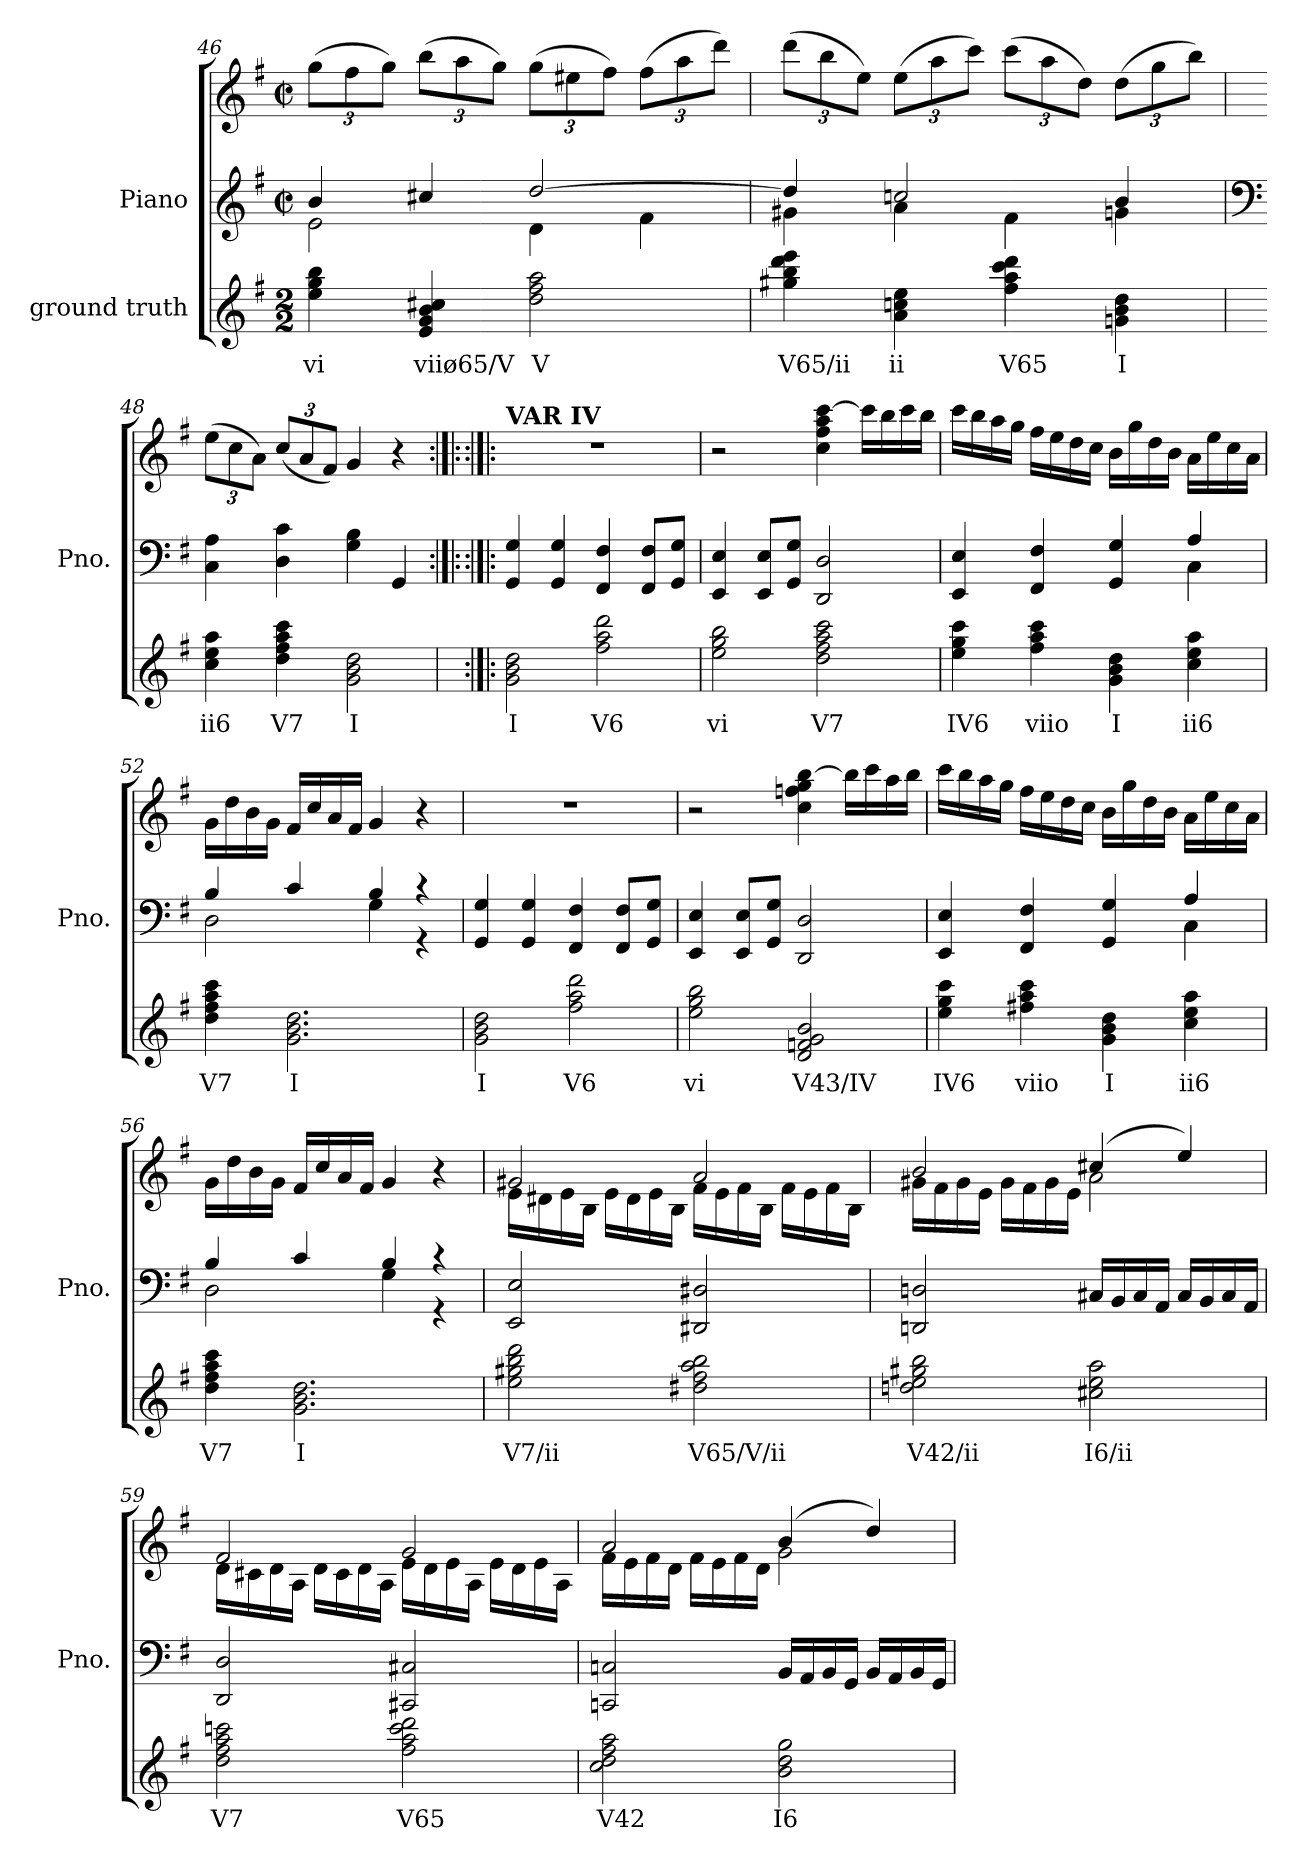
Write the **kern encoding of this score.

**kern	**text	**kern	**kern
*part2	*part2	*part1	*part1
*staff3	*staff3	*staff2	*staff1
*I"ground truth	*	*I"Piano	*
*	*	*I'Pno.	*
!!LO:LB:g=z
*	*	*clefG2	*clefG2
*k[f#]	*	*k[f#]	*k[f#]
*G:	*	*G:	*G:
*M2/2	*	*M2/2	*M2/2
*	*	*met(c|)	*met(c|)
=46	=46	=46	=46
*	*	*^	*
*	*	*	*	*Xbrackettup
4ee 4gg 4bb	vi	4b/	2e\	(>12gg\L
.	.	.	.	12ff#\
.	.	.	.	12gg\J)
4e 4g 4b 4cc#X	viiø65/V	4cc#X/	.	(>12bb\L
.	.	.	.	12aa\
.	.	.	.	12gg\J)
2dd 2ff# 2aa	V	[2dd/	4d\	(>12gg\L
.	.	.	.	12ee#X\
.	.	.	.	12ff#\J)
.	.	.	4f#\	(>12ff#\L
.	.	.	.	12aa\
.	.	.	.	12ddd\J)
=47	=47	=47	=47	=47
4gg#X 4bb 4ddd 4eee	V65/ii	4dd/]	4g#X\	(>12ddd\L
.	.	.	.	12bb\
.	.	.	.	12ee\J)
4a 4ccn 4ee	ii	2ccn/	4a\	(>12ee\L
.	.	.	.	12aa\
.	.	.	.	12ccc\J)
4ff# 4aa 4ccc 4ddd	V65	.	4f#\	(>12ccc\L
.	.	.	.	12aa\
.	.	.	.	12dd\J)
4gn 4b 4dd	I	4b/	4gn\	(>12dd\L
.	.	.	.	12gg\
.	.	.	.	12bb\J)
*	*	*v	*v	*
=48	=48	=48	=48
*	*	*clefF4	*
4cc 4ee 4aa	ii6	4C\ 4A\	(>12ee\L
.	.	.	12cc\
.	.	.	12a\J)
4dd 4ff# 4aa 4ccc	V7	4D\ 4c\	(<12cc/L
.	.	.	12a/
.	.	.	12f#/J)
2g 2b 2dd	I	4G\ 4B\	4g/
.	.	4GG/	4r
=49	=49:|!|:	=49:|!|:	=49:|!|:
!	!	!	!LO:TX:a:B:t=VAR IV
2g 2b 2dd	I	4GG/ 4G/	1r
.	.	4GG/ 4G/	.
2ff# 2aa 2ddd	V6	4FF#/ 4F#/	.
.	.	8FF#/ 8F#/L	.
.	.	8GG/ 8G/J	.
!!LO:LB:g=z
=50	=50	=50	=50
2ee 2gg 2bb	vi	4EE/ 4E/	2r
.	.	8EE/ 8E/L	.
.	.	8GG/ 8G/J	.
2dd 2ff# 2aa 2ccc	V7	2DD/ 2D/	4cc\ 4ff#\ 4aa\ [4ccc\
.	.	.	16ccc\LL]
.	.	.	16bb\
.	.	.	16ccc\
.	.	.	16bb\JJ
=51	=51	=51	=51
*	*	*^	*
4ee 4gg 4ccc	IV6	4EE/ 4E/	2.ryy	16ccc\LL
.	.	.	.	16bb\
.	.	.	.	16aa\
.	.	.	.	16gg\JJ
4ff# 4aa 4ccc	viio	4FF#/ 4F#/	.	16ff#\LL
.	.	.	.	16ee\
.	.	.	.	16dd\
.	.	.	.	16cc\JJ
4g 4b 4dd	I	4GG/ 4G/	.	16b\LL
.	.	.	.	16gg\
.	.	.	.	16dd\
.	.	.	.	16b\JJ
4cc 4ee 4aa	ii6	4A/	4C\	16a\LL
.	.	.	.	16ee\
.	.	.	.	16cc\
.	.	.	.	16a\JJ
=52	=52	=52	=52	=52
4dd 4ff# 4aa 4ccc	V7	4B/	2D\	16g\LL
.	.	.	.	16dd\
.	.	.	.	16b\
.	.	.	.	16g\JJ
2.g 2.b 2.dd	I	4c/	.	16f#/LL
.	.	.	.	16cc/
.	.	.	.	16a/
.	.	.	.	16f#/JJ
.	.	4B/	4G\	4g/
.	.	4r	4r	4r
*	*	*v	*v	*
=53	=53	=53	=53
2g 2b 2dd	I	4GG/ 4G/	1r
.	.	4GG/ 4G/	.
2ff# 2aa 2ddd	V6	4FF#/ 4F#/	.
.	.	8FF#/ 8F#/L	.
.	.	8GG/ 8G/J	.
!!LO:PB:g=z
=54	=54	=54	=54
2ee 2gg 2bb	vi	4EE/ 4E/	2r
.	.	8EE/ 8E/L	.
.	.	8GG/ 8G/J	.
2d 2fn 2g 2b	V43/IV	2DD/ 2D/	4cc\ 4ffn\ 4gg\ [4bb\
.	.	.	16bb\LL]
.	.	.	16ccc\
.	.	.	16aa\
.	.	.	16bb\JJ
=55	=55	=55	=55
*	*	*^	*
4ee 4gg 4ccc	IV6	4EE/ 4E/	2.ryy	16ccc\LL
.	.	.	.	16bb\
.	.	.	.	16aa\
.	.	.	.	16gg\JJ
4ff#X 4aa 4ccc	viio	4FF#/ 4F#/	.	16ff#\LL
.	.	.	.	16ee\
.	.	.	.	16dd\
.	.	.	.	16cc\JJ
4g 4b 4dd	I	4GG/ 4G/	.	16b\LL
.	.	.	.	16gg\
.	.	.	.	16dd\
.	.	.	.	16b\JJ
4cc 4ee 4aa	ii6	4A/	4C\	16a\LL
.	.	.	.	16ee\
.	.	.	.	16cc\
.	.	.	.	16a\JJ
=56	=56	=56	=56	=56
4dd 4ff# 4aa 4ccc	V7	4B/	2D\	16g\LL
.	.	.	.	16dd\
.	.	.	.	16b\
.	.	.	.	16g\JJ
2.g 2.b 2.dd	I	4c/	.	16f#/LL
.	.	.	.	16cc/
.	.	.	.	16a/
.	.	.	.	16f#/JJ
.	.	4B/	4G\	4g/
.	.	4r	4r	4r
*	*	*v	*v	*
!!LO:LB:g=z
=57	=57	=57	=57
*	*	*	*^
2ee 2gg#X 2bb 2ddd	V7/ii	2EE/ 2E/	2g#X/	16e\LL
.	.	.	.	16d#X\
.	.	.	.	16e\
.	.	.	.	16B\JJ
.	.	.	.	16e\LL
.	.	.	.	16d#\
.	.	.	.	16e\
.	.	.	.	16B\JJ
2dd#X 2ff# 2aa 2bb	V65/V/ii	2DD#X/ 2D#X/	2a/	16f#\LL
.	.	.	.	16e\
.	.	.	.	16f#\
.	.	.	.	16B\JJ
.	.	.	.	16f#\LL
.	.	.	.	16e\
.	.	.	.	16f#\
.	.	.	.	16B\JJ
=58	=58	=58	=58	=58
2ddn 2ee 2gg#X 2bb	V42/ii	2DDn/ 2Dn/	2b/	16g#X\LL
.	.	.	.	16f#\
.	.	.	.	16g#\
.	.	.	.	16e\JJ
.	.	.	.	16g#\LL
.	.	.	.	16f#\
.	.	.	.	16g#\
.	.	.	.	16e\JJ
2cc#X 2ee 2aa	I6/ii	16C#X/LL	(>4cc#X/	2a\
.	.	16BB/	.	.
.	.	16C#/	.	.
.	.	16AA/JJ	.	.
.	.	16C#/LL	4ee/)	.
.	.	16BB/	.	.
.	.	16C#/	.	.
.	.	16AA/JJ	.	.
!!LO:LB:g=z	!!
=59	=59	=59	=59	=59
2dd 2ff# 2aa 2cccn	V7	2DD/ 2D/	2f#/	16d\LL
.	.	.	.	16c#X\
.	.	.	.	16d\
.	.	.	.	16A\JJ
.	.	.	.	16d\LL
.	.	.	.	16c#\
.	.	.	.	16d\
.	.	.	.	16A\JJ
2ff# 2aa 2ccc 2ddd	V65	2CC#X/ 2C#X/	2g/	16e\LL
.	.	.	.	16d\
.	.	.	.	16e\
.	.	.	.	16A\JJ
.	.	.	.	16e\LL
.	.	.	.	16d\
.	.	.	.	16e\
.	.	.	.	16A\JJ
=60	=60	=60	=60	=60
2cc 2dd 2ff# 2aa	V42	2CCn/ 2Cn/	2a/	16f#\LL
.	.	.	.	16e\
.	.	.	.	16f#\
.	.	.	.	16d\JJ
.	.	.	.	16f#\LL
.	.	.	.	16e\
.	.	.	.	16f#\
.	.	.	.	16d\JJ
2b 2dd 2gg	I6	16BB/LL	(>4b/	2g\
.	.	16AA/	.	.
.	.	16BB/	.	.
.	.	16GG/JJ	.	.
.	.	16BB/LL	4dd/)	.
.	.	16AA/	.	.
.	.	16BB/	.	.
.	.	16GG/JJ	.	.
*	*	*	*v	*v
=	=	=	=
*-	*-	*-	*-
